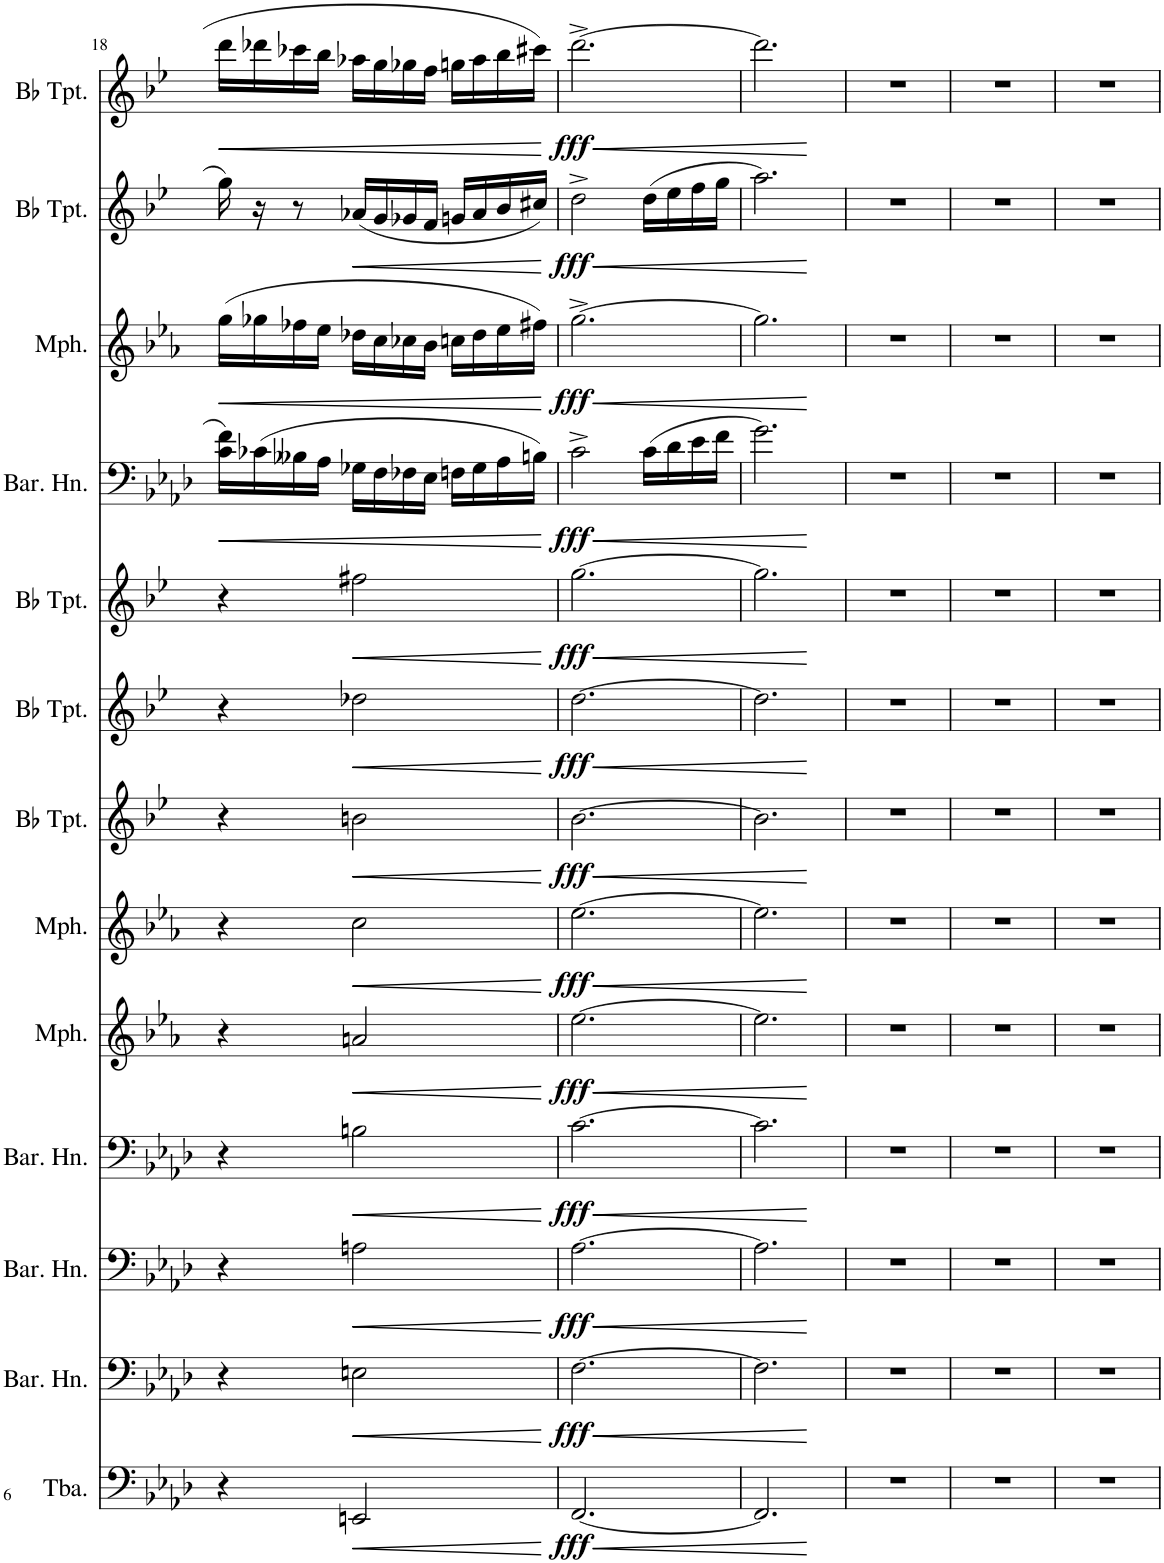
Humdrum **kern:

**kern	**dynam	**kern	**dynam	**kern	**dynam	**kern	**dynam	**kern	**dynam	**kern	**dynam	**kern	**dynam	**kern	**dynam	**kern	**dynam	**kern	**dynam	**kern	**dynam	**kern	**dynam	**kern	**dynam
*part13	*part13	*part12	*part12	*part11	*part11	*part10	*part10	*part9	*part9	*part8	*part8	*part7	*part7	*part6	*part6	*part5	*part5	*part4	*part4	*part3	*part3	*part2	*part2	*part1	*part1
*staff13	*staff13	*staff12	*staff12	*staff11	*staff11	*staff10	*staff10	*staff9	*staff9	*staff8	*staff8	*staff7	*staff7	*staff6	*staff6	*staff5	*staff5	*staff4	*staff4	*staff3	*staff3	*staff2	*staff2	*staff1	*staff1
*I"Tuba	*	*I"Baritone Horn	*	*I"Baritone Horn	*	*I"Baritone Horn	*	*I"Mellophone	*	*I"Mellophone	*	*I"Bb Trumpet	*	*I"Bb Trumpet	*	*I"Bb Trumpet	*	*I"Baritone Horn	*	*I"Mellophone	*	*I"Bb Trumpet	*	*I"Bb Trumpet	*
*I'Tba.	*	*I'Bar. Hn.	*	*I'Bar. Hn.	*	*I'Bar. Hn.	*	*I'Mph.	*	*I'Mph.	*	*I'Bb Tpt.	*	*I'Bb Tpt.	*	*I'Bb Tpt.	*	*I'Bar. Hn.	*	*I'Mph.	*	*I'Bb Tpt.	*	*I'Bb Tpt.	*
!!LO:PB:g=z
*clefF4	*	*clefF4	*	*clefF4	*	*clefF4	*	*clefG2	*	*clefG2	*	*clefG2	*	*clefG2	*	*clefG2	*	*clefF4	*	*clefG2	*	*clefG2	*	*clefG2	*
*	*	*Trd4c7	*	*Trd4c7	*	*Trd4c7	*	*Trd4c7	*	*Trd4c7	*	*Trd1c2	*	*Trd1c2	*	*Trd1c2	*	*Trd4c7	*	*Trd4c7	*	*Trd1c2	*	*Trd1c2	*
*k[b-e-a-d-]	*	*k[b-e-a-d-]	*	*k[b-e-a-d-]	*	*k[b-e-a-d-]	*	*k[b-e-a-]	*	*k[b-e-a-]	*	*k[b-e-]	*	*k[b-e-]	*	*k[b-e-]	*	*k[b-e-a-d-]	*	*k[b-e-a-]	*	*k[b-e-]	*	*k[b-e-]	*
*M3/4	*	*M3/4	*	*M3/4	*	*M3/4	*	*M3/4	*	*M3/4	*	*M3/4	*	*M3/4	*	*M3/4	*	*M3/4	*	*M3/4	*	*M3/4	*	*M3/4	*
=18	=18	=18	=18	=18	=18	=18	=18	=18	=18	=18	=18	=18	=18	=18	=18	=18	=18	=18	=18	=18	=18	=18	=18	=18	=18
!	!	!	!	!	!	!	!	!	!	!	!	!	!	!	!	!	!	!	!LO:HP:b	!	!LO:HP:b	!	!	!	!LO:HP:b
4r	.	4r	.	4r	.	4r	.	4r	.	4r	.	4r	.	4r	.	4r	.	16c\ 16f\LL	<	(16gg\LL	<	16gg\	.	16ddd\LL	<
.	.	.	.	.	.	.	.	.	.	.	.	.	.	.	.	.	.	(16c-X\	.	16gg-X\	.	16r	.	16ddd-X\	.
.	.	.	.	.	.	.	.	.	.	.	.	.	.	.	.	.	.	16B--X\	.	16ff-X\	.	8r	.	16ccc-X\	.
.	.	.	.	.	.	.	.	.	.	.	.	.	.	.	.	.	.	16A-\JJ	.	16ee-\JJ	.	.	.	16bb-\JJ	.
!	!LO:HP:b	!	!LO:HP:b	!	!LO:HP:b	!	!LO:HP:b	!	!LO:HP:b	!	!LO:HP:b	!	!LO:HP:b	!	!LO:HP:b	!	!LO:HP:b	!	!	!	!	!	!LO:HP:b	!	!
2EEn/	<	2En\	<	2An\	<	2Bn\	<	2an/	<	2cc\	<	2bn\	<	2dd-X\	<	2ff#X\	<	16G-X\LL	.	16dd-X\LL	.	(16a-X/LL	<	16aa-X\LL	.
.	.	.	.	.	.	.	.	.	.	.	.	.	.	.	.	.	.	16F\	.	16cc\	.	16g/	.	16gg\	.
.	.	.	.	.	.	.	.	.	.	.	.	.	.	.	.	.	.	16F-X\	.	16cc-X\	.	16g-X/	.	16gg-X\	.
.	.	.	.	.	.	.	.	.	.	.	.	.	.	.	.	.	.	16E-\JJ	.	16b-\JJ	.	16f/JJ	.	16ff\JJ	.
.	.	.	.	.	.	.	.	.	.	.	.	.	.	.	.	.	.	16Fn\LL	.	16ccn\LL	.	16gn/LL	.	16ggn\LL	.
.	.	.	.	.	.	.	.	.	.	.	.	.	.	.	.	.	.	16G-\	.	16dd-\	.	16a-/	.	16aa-\	.
.	.	.	.	.	.	.	.	.	.	.	.	.	.	.	.	.	.	16A-\	.	16ee-\	.	16b-/	.	16bb-\	.
.	.	.	.	.	.	.	.	.	.	.	.	.	.	.	.	.	.	16Bn\JJ)	.	16ff#X\JJ)	.	16cc#X/JJ)	.	16ccc#X\JJ	.
.	[	.	[	.	[	.	[	.	[	.	[	.	[	.	[	.	[	.	[	.	[	.	[	.	[
=19	=19	=19	=19	=19	=19	=19	=19	=19	=19	=19	=19	=19	=19	=19	=19	=19	=19	=19	=19	=19	=19	=19	=19	=19	=19
!	!LO:HP:b	!	!LO:HP:b	!	!LO:HP:b	!	!LO:HP:b	!	!LO:HP:b	!	!LO:HP:b	!	!LO:HP:b	!	!LO:HP:b	!	!LO:HP:b	!	!LO:HP:b	!	!LO:HP:b	!	!LO:HP:b	!	!LO:HP:b
!	!LO:DY:n=1:b	!	!LO:DY:n=1:b	!	!LO:DY:n=1:b	!	!LO:DY:n=1:b	!	!LO:DY:n=1:b	!	!LO:DY:n=1:b	!	!LO:DY:n=1:b	!	!LO:DY:n=1:b	!	!LO:DY:n=1:b	!	!LO:DY:n=1:b	!	!LO:DY:n=1:b	!	!LO:DY:n=1:b	!	!LO:DY:n=1:b
[2.FF/	< fff	[2.F\	< fff	[2.A-\	< fff	[2.c\	< fff	[2.ee-\	< fff	[2.ee-\	< fff	[2.b-\	< fff	[2.dd\	< fff	[2.gg\	< fff	2c^\	< fff	[2.gg^\	< fff	2dd^\	< fff	[2.ddd^\	< fff
.	.	.	.	.	.	.	.	.	.	.	.	.	.	.	.	.	.	(16c\LL	.	.	.	(16dd\LL	.	.	.
.	.	.	.	.	.	.	.	.	.	.	.	.	.	.	.	.	.	16d-\	.	.	.	16ee-\	.	.	.
.	.	.	.	.	.	.	.	.	.	.	.	.	.	.	.	.	.	16e-\	.	.	.	16ff\	.	.	.
.	.	.	.	.	.	.	.	.	.	.	.	.	.	.	.	.	.	16f\JJ	.	.	.	16gg\JJ	.	.	.
=20	=20	=20	=20	=20	=20	=20	=20	=20	=20	=20	=20	=20	=20	=20	=20	=20	=20	=20	=20	=20	=20	=20	=20	=20	=20
2.FF/]	.	2.F\]	.	2.A-\]	.	2.c\]	.	2.ee-\]	.	2.ee-\]	.	2.b-\]	.	2.dd\]	.	2.gg\]	.	2.g\)	.	2.gg\]	.	2.aa\)	.	2.ddd\]	.
.	[	.	[	.	[	.	[	.	[	.	[	.	[	.	[	.	[	.	[	.	[	.	[	.	[
=21	=21	=21	=21	=21	=21	=21	=21	=21	=21	=21	=21	=21	=21	=21	=21	=21	=21	=21	=21	=21	=21	=21	=21	=21	=21
2.r	.	2.r	.	2.r	.	2.r	.	2.r	.	2.r	.	2.r	.	2.r	.	2.r	.	2.r	.	2.r	.	2.r	.	2.r	.
=22	=22	=22	=22	=22	=22	=22	=22	=22	=22	=22	=22	=22	=22	=22	=22	=22	=22	=22	=22	=22	=22	=22	=22	=22	=22
2.r	.	2.r	.	2.r	.	2.r	.	2.r	.	2.r	.	2.r	.	2.r	.	2.r	.	2.r	.	2.r	.	2.r	.	2.r	.
=23	=23	=23	=23	=23	=23	=23	=23	=23	=23	=23	=23	=23	=23	=23	=23	=23	=23	=23	=23	=23	=23	=23	=23	=23	=23
2.r	.	2.r	.	2.r	.	2.r	.	2.r	.	2.r	.	2.r	.	2.r	.	2.r	.	2.r	.	2.r	.	2.r	.	2.r	.
=	=	=	=	=	=	=	=	=	=	=	=	=	=	=	=	=	=	=	=	=	=	=	=	=	=
*-	*-	*-	*-	*-	*-	*-	*-	*-	*-	*-	*-	*-	*-	*-	*-	*-	*-	*-	*-	*-	*-	*-	*-	*-	*-
